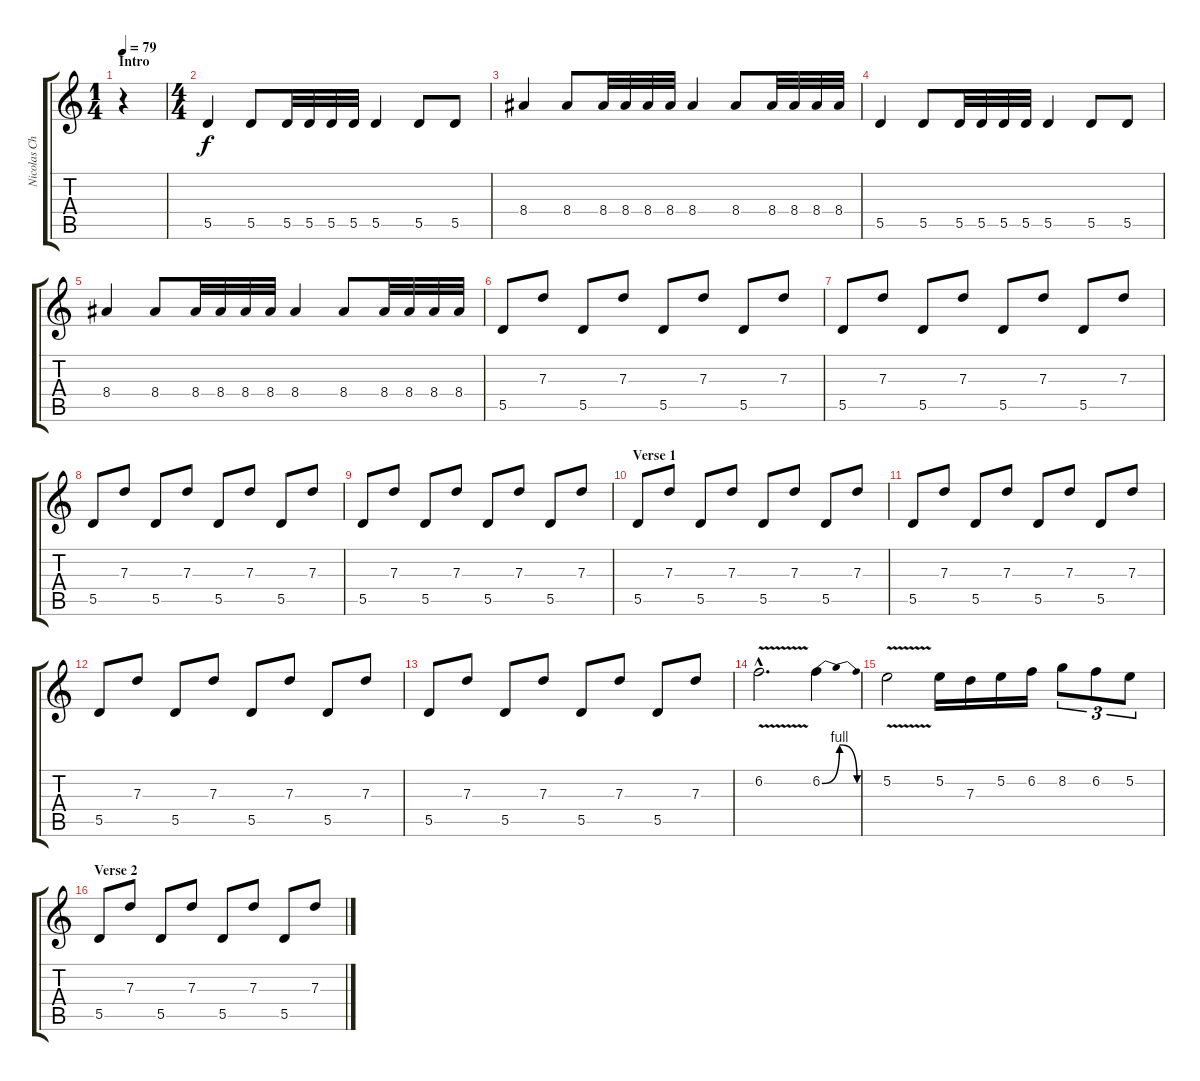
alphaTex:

\track ("Nicolas Chevrollier" "Nicolas Ch") {instrument distortionguitar}
\staff {score tabs}
\tuning (E4 B3 G3 D3 A2 D2) {hide}
\ts (1 4)
\section ("" "Intro")
\tempo 79
\clef g2
\ks c
r.4{dy f volume 0 instrument distortionguitar} |
\ts (4 4)
5.5.4{volume 14} 5.5.8 5.5.32 5.5.32 5.5.32 5.5.32 5.5.4 5.5.8 5.5.8 |
8.4.4 8.4.8 8.4.32 8.4.32 8.4.32 8.4.32 8.4.4 8.4.8 8.4.32 8.4.32 8.4.32 8.4.32 |
5.5.4 5.5.8 5.5.32 5.5.32 5.5.32 5.5.32 5.5.4 5.5.8 5.5.8 |
8.4.4 8.4.8 8.4.32 8.4.32 8.4.32 8.4.32 8.4.4 8.4.8 8.4.32 8.4.32 8.4.32 8.4.32 |
5.5.8{volume 12} 7.3.8 5.5.8 7.3.8 5.5.8 7.3.8 5.5.8 7.3.8 |
5.5.8 7.3.8 5.5.8 7.3.8 5.5.8 7.3.8 5.5.8 7.3.8 |
5.5.8 7.3.8 5.5.8 7.3.8 5.5.8 7.3.8 5.5.8 7.3.8 |
5.5.8 7.3.8 5.5.8 7.3.8 5.5.8 7.3.8 5.5.8 7.3.8 |
\section ("" "Verse 1")
5.5.8 7.3.8 5.5.8 7.3.8 5.5.8 7.3.8 5.5.8 7.3.8 |
5.5.8 7.3.8 5.5.8 7.3.8 5.5.8 7.3.8 5.5.8 7.3.8 |
5.5.8 7.3.8 5.5.8 7.3.8 5.5.8 7.3.8 5.5.8 7.3.8 |
5.5.8 7.3.8 5.5.8 7.3.8 5.5.8 7.3.8 5.5.8 7.3.8 |
6.2{v hac}.2{d volume 14} 6.2{be (bendrelease 0 0 30 4 30 4 60 0)}.4 |
5.2{v}.2 5.2.16 7.3.16 5.2.16 6.2.16 8.2.8{tu (3 2)} 6.2.8{tu (3 2)} 5.2.8{tu (3 2)} |
\section ("" "Verse 2")
5.5.8{volume 12} 7.3.8 5.5.8 7.3.8 5.5.8 7.3.8 5.5.8 7.3.8
